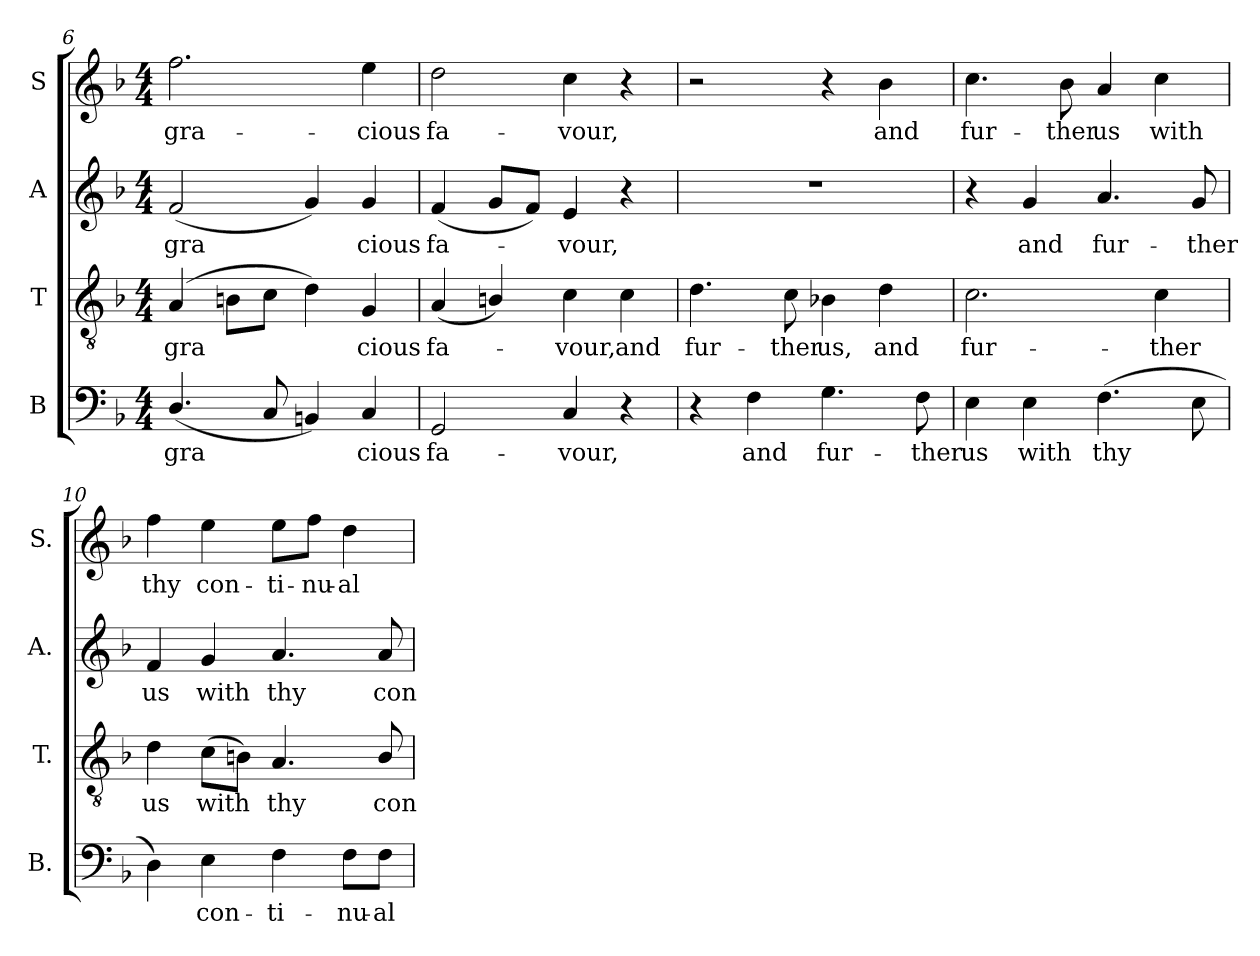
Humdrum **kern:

**kern	**text	**kern	**text	**kern	**text	**kern	**text
*part4	*part4	*part3	*part3	*part2	*part2	*part1	*part1
*staff4	*staff4	*staff3	*staff3	*staff2	*staff2	*staff1	*staff1
*I"B	*	*I"T	*	*I"A	*	*I"S	*
*I'B.	*	*I'T.	*	*I'A.	*	*I'S.	*
*clefF4	*	*clefGv2	*	*clefG2	*	*clefG2	*
*	*	*ITrd7c12	*	*	*	*	*
*k[b-]	*	*k[b-]	*	*k[b-]	*	*k[b-]	*
*F:	*	*F:	*	*F:	*	*F:	*
*M4/4	*	*M4/4	*	*M4/4	*	*M4/4	*
=6	=6	=6	=6	=6	=6	=6	=6
!	!LO:LY:b:color=#000000	!	!	!	!	!	!
!	!	!	!LO:LY:b:color=#000000	!	!	!	!
!	!	!	!	!	!LO:LY:b:color=#000000	!	!
!	!	!	!	!	!	!	!LO:LY:b:color=#000000
(4.Di/	gra-	(4AAi/	gra-	(2fi/	gra-	2.ffi\	gra-
.	.	8BBni\L	.	.	.	.	.
8Ci/	.	8Ci\J	.	.	.	.	.
!	!LO:LY:b:color=#000000	!	!	!	!	!	!
!	!	!	!LO:LY:b:color=#000000	!	!	!	!
!	!	!	!	!	!LO:LY:b:color=#000000	!	!
4BBni/)	--	4Di\)	--	4gi/)	--	.	.
!	!LO:LY:b:color=#000000	!	!	!	!	!	!
!	!	!	!LO:LY:b:color=#000000	!	!	!	!
!	!	!	!	!	!LO:LY:b:color=#000000	!	!
!	!	!	!	!	!	!	!LO:LY:b:color=#000000
4Ci/	cious	4GGi/	cious	4gi/	cious	4eei\	-cious
=7	=7	=7	=7	=7	=7	=7	=7
!	!LO:LY:b:color=#000000	!	!	!	!	!	!
!	!	!	!LO:LY:b:color=#000000	!	!	!	!
!	!	!	!	!	!LO:LY:b:color=#000000	!	!
!	!	!	!	!	!	!	!LO:LY:b:color=#000000
2GGi/	fa-	(4AAi/	fa-	(4fi/	fa-	2ddi\	fa-
.	.	4BBni/)	.	8gi/L	.	.	.
.	.	.	.	8fi/J)	.	.	.
!	!LO:LY:b:color=#000000	!	!	!	!	!	!
!	!	!	!LO:LY:b:color=#000000	!	!	!	!
!	!	!	!	!	!LO:LY:b:color=#000000	!	!
!	!	!	!	!	!	!	!LO:LY:b:color=#000000
4Ci/	-vour,	4Ci\	-vour,	4ei/	-vour,	4cci\	-vour,
!	!	!	!LO:LY:b:color=#000000	!	!	!	!
4r	.	4Ci\	and	4r	.	4r	.
=8	=8	=8	=8	=8	=8	=8	=8
!	!	!	!LO:LY:b:color=#000000	!	!	!	!
4r	.	4.Di\	fur-	1r	.	2r	.
!	!LO:LY:b:color=#000000	!	!	!	!	!	!
4Fi\	and	.	.	.	.	.	.
!	!	!	!LO:LY:b:color=#000000	!	!	!	!
.	.	8Ci\	-ther	.	.	.	.
!	!LO:LY:b:color=#000000	!	!	!	!	!	!
!	!	!	!LO:LY:b:color=#000000	!	!	!	!
4.Gi\	fur-	4BB-Xi\	us,	.	.	4r	.
!	!	!	!LO:LY:b:color=#000000	!	!	!	!
!	!	!	!	!	!	!	!LO:LY:b:color=#000000
.	.	4Di\	and	.	.	4b-i\	and
!	!LO:LY:b:color=#000000	!	!	!	!	!	!
8Fi\	-ther	.	.	.	.	.	.
!!LO:PB:g=z
=9	=9	=9	=9	=9	=9	=9	=9
!	!LO:LY:b:color=#000000	!	!	!	!	!	!
!	!	!	!LO:LY:b:color=#000000	!	!	!	!
!	!	!	!	!	!	!	!LO:LY:b:color=#000000
4Ei\	us	2.Ci\	fur-	4r	.	4.cci\	fur-
!	!LO:LY:b:color=#000000	!	!	!	!	!	!
!	!	!	!	!	!LO:LY:b:color=#000000	!	!
4Ei\	with	.	.	4gi/	and	.	.
!	!	!	!	!	!	!	!LO:LY:b:color=#000000
.	.	.	.	.	.	8b-i\	-ther
!	!LO:LY:b:color=#000000	!	!	!	!	!	!
!	!	!	!	!	!LO:LY:b:color=#000000	!	!
!	!	!	!	!	!	!	!LO:LY:b:color=#000000
(4.Fi\	thy	.	.	4.ai/	fur-	4ai/	us
!	!	!	!LO:LY:b:color=#000000	!	!	!	!
!	!	!	!	!	!	!	!LO:LY:b:color=#000000
.	.	4Ci\	-ther	.	.	4cci\	with
!	!	!	!	!	!LO:LY:b:color=#000000	!	!
8Ei\	.	.	.	8gi/	-ther	.	.
=10	=10	=10	=10	=10	=10	=10	=10
!	!	!	!LO:LY:b:color=#000000	!	!	!	!
!	!	!	!	!	!LO:LY:b:color=#000000	!	!
!	!	!	!	!	!	!	!LO:LY:b:color=#000000
4Di\)	.	4Di\	us	4fi/	us	4ffi\	thy
!	!LO:LY:b:color=#000000	!	!	!	!	!	!
!	!	!	!LO:LY:b:color=#000000	!	!	!	!
!	!	!	!	!	!LO:LY:b:color=#000000	!	!
!	!	!	!	!	!	!	!LO:LY:b:color=#000000
4Ei\	con-	(8Ci\L	with	4gi/	with	4eei\	con-
.	.	8BBni\J)	.	.	.	.	.
!	!LO:LY:b:color=#000000	!	!	!	!	!	!
!	!	!	!LO:LY:b:color=#000000	!	!	!	!
!	!	!	!	!	!LO:LY:b:color=#000000	!	!
!	!	!	!	!	!	!	!LO:LY:b:color=#000000
4Fi\	-ti-	4.AAi/	thy	4.ai/	thy	8eei\L	-ti-
!	!	!	!	!	!	!	!LO:LY:b:color=#000000
.	.	.	.	.	.	8ffi\J	-nu-
!	!LO:LY:b:color=#000000	!	!	!	!	!	!
!	!	!	!	!	!	!	!LO:LY:b:color=#000000
8Fi\L	-nu-	.	.	.	.	4ddi\	-al
!	!LO:LY:b:color=#000000	!	!	!	!	!	!
!	!	!	!LO:LY:b:color=#000000	!	!	!	!
!	!	!	!	!	!LO:LY:b:color=#000000	!	!
8Fi\J	-al	8BBi/	con-	8ai/	con-	.	.
=	=	=	=	=	=	=	=
*-	*-	*-	*-	*-	*-	*-	*-
